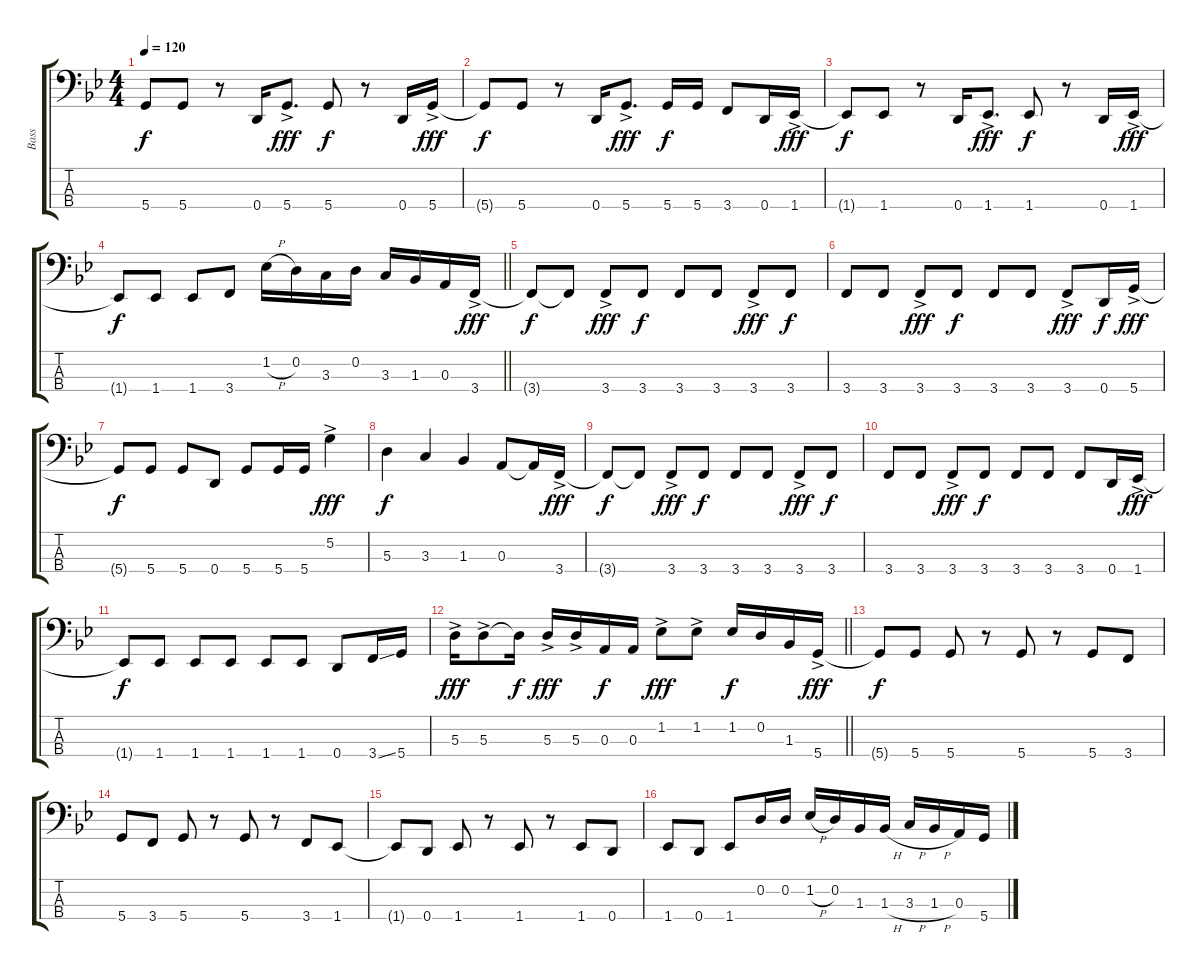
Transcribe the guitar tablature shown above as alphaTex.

\track ("Bass" "Bass") {instrument electricbassfinger}
\staff {score tabs}
\tuning (G2 D2 A1 D1) {hide}
\ts (4 4)
\tempo 120
\clef f4
\ks gminor
5.4{t}.8{dy f} 5.4.8 r.8 0.4.16 5.4{ac}.8{d dy fff} 5.4.8{dy f} r.8 0.4.16 5.4{ac}.16{dy fff} |
5.4{t}.8{dy f} 5.4.8 r.8 0.4.16 5.4{ac}.8{d dy fff} 5.4.16{dy f} 5.4.16 3.4.8 0.4.16 1.4{ac}.16{dy fff} |
1.4{t}.8{dy f} 1.4.8 r.8 0.4.16 1.4{ac}.8{d dy fff} 1.4.8{dy f} r.8 0.4.16 1.4{ac}.16{dy fff} |
\barLineRight lightlight
1.4{t}.8{dy f} 1.4.8 1.4.8 3.4.8 1.2{h}.16 0.2.16 3.3.16 0.2.16 3.3.16 1.3.16 0.3.16 3.4{ac}.16{dy fff} |
3.4{t}.8{dy f} 3.4{t}.8 3.4{ac}.8{dy fff} 3.4.8{dy f} 3.4.8 3.4.8 3.4{ac}.8{dy fff} 3.4.8{dy f} |
3.4.8 3.4.8 3.4{ac}.8{dy fff} 3.4.8{dy f} 3.4.8 3.4.8 3.4{ac}.8{dy fff} 0.4.16{dy f} 5.4{ac}.16{dy fff} |
5.4{t}.8{dy f} 5.4.8 5.4.8 0.4.8 5.4.8 5.4.16 5.4.16 5.2{ac}.4{dy fff} |
5.3.4{dy f} 3.3.4 1.3.4 0.3.8 0.3{t}.16 3.4{ac}.16{dy fff} |
3.4{t}.8{dy f} 3.4{t}.8 3.4{ac}.8{dy fff} 3.4.8{dy f} 3.4.8 3.4.8 3.4{ac}.8{dy fff} 3.4.8{dy f} |
3.4.8 3.4.8 3.4{ac}.8{dy fff} 3.4.8{dy f} 3.4.8 3.4.8 3.4.8 0.4.16 1.4{ac}.16{dy fff} |
1.4{t}.8{dy f} 1.4.8 1.4.8 1.4.8 1.4.8 1.4.8 0.4.8 3.4{ss}.16 5.4.16 |
\barLineRight lightlight
5.3{ac}.16{dy fff} 5.3{ac}.8 5.3{t}.16{dy f} 5.3{ac}.16{dy fff} 5.3{ac}.16 0.3.16{dy f} 0.3.16 1.2{ac}.8{dy fff} 1.2{ac}.8 1.2.16{dy f} 0.2.16 1.3.16 5.4{ac}.16{dy fff} |
5.4{t}.8{dy f} 5.4.8 5.4.8 r.8 5.4.8 r.8 5.4.8 3.4.8 |
5.4.8 3.4.8 5.4.8 r.8 5.4.8 r.8 3.4.8 1.4.8 |
1.4{t}.8 0.4.8 1.4.8 r.8 1.4.8 r.8 1.4.8 0.4.8 |
1.4.8 0.4.8 1.4.8 0.2.16 0.2.16 1.2{h}.16 0.2.16 1.3.16 1.3{h}.16 3.3{h}.16 1.3{h}.16 0.3.16 5.4.16
